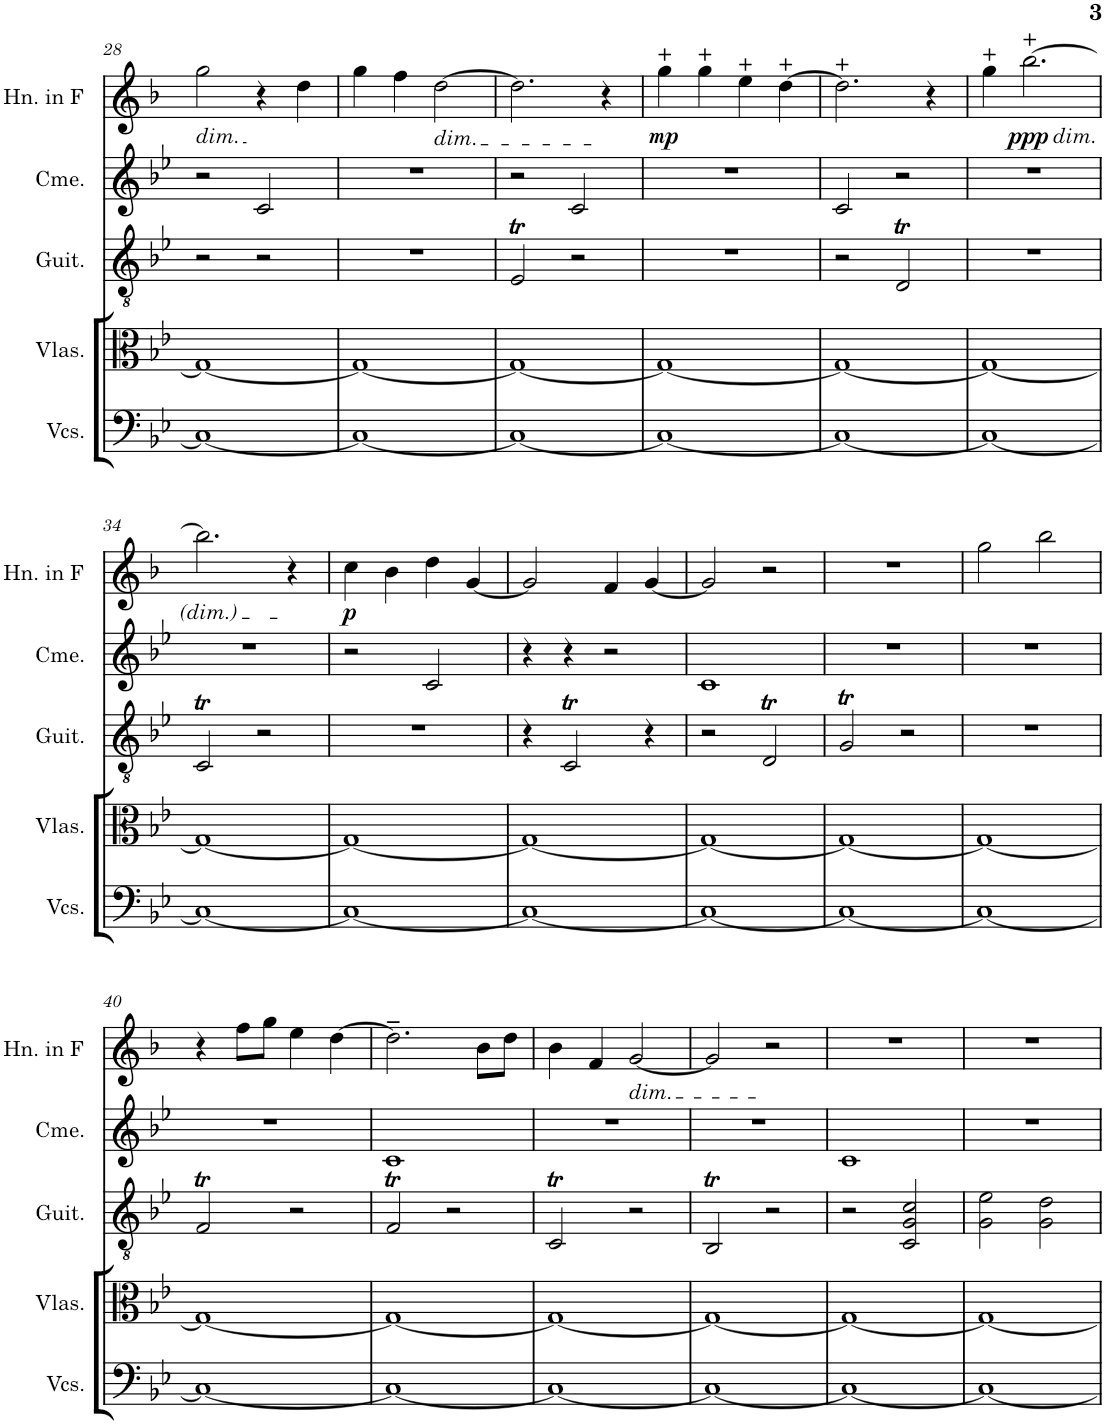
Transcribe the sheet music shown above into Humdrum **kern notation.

**kern	**kern	**kern	**kern	**kern	**dynam
*part5	*part4	*part3	*part2	*part1	*part1
*staff5	*staff4	*staff3	*staff2	*staff1	*staff1
*I"Violoncellos	*I"Violas	*I"Classical Guitar	*I"Chimes	*I"Horn in F	*
*I'Vcs.	*I'Vlas.	*I'Guit.	*I'Cme.	*I'Hn. in F	*
!!LO:PB:g=z
*clefF4	*clefC3	*clefGv2	*clefG2	*clefG2	*
*	*	*	*	*Trd4c7	*
*k[b-e-]	*k[b-e-]	*k[b-e-]	*k[b-e-]	*k[b-]	*
*M4/4	*M4/4	*M4/4	*M4/4	*M4/4	*
=28	=28	=28	=28	=28	=28
!	!	!	!	!LO:TX:b:i:t=dim.	!
1C_	1G_	2r	2r	2gg\	.
.	.	2r	2c/	4r	.
.	.	.	.	4dd\	.
=29	=29	=29	=29	=29	=29
1C_	1G_	1r	1r	4gg\	.
.	.	.	.	4ff\	.
!	!	!	!	!LO:TX:b:i:t=dim.	!
.	.	.	.	[2dd\	.
=30	=30	=30	=30	=30	=30
1C_	1G_	2E-T/	2r	2.dd\]	.
.	.	2r	2c/	.	.
.	.	.	.	4r	.
=31	=31	=31	=31	=31	=31
!	!	!	!	!	!LO:DY:b
1C_	1G_	1r	1r	4gg\	mp
.	.	.	.	4gg\	.
.	.	.	.	4ee\	.
.	.	.	.	[4dd\	.
=32	=32	=32	=32	=32	=32
1C_	1G_	2r	2c/	2.dd\]	.
.	.	2Dt/	2r	.	.
.	.	.	.	4r	.
=33	=33	=33	=33	=33	=33
1C_	1G_	1r	1r	4gg\	.
!	!	!	!	!LO:TX:b:i:t=dim.	!
!	!	!	!	!	!LO:DY:b
.	.	.	.	[2.bb-\	ppp
!!LO:LB:g=z
=34	=34	=34	=34	=34	=34
1C_	1G_	2CT/	1r	2.bb-\]	.
.	.	2r	.	.	.
.	.	.	.	4r	.
=35	=35	=35	=35	=35	=35
!	!	!	!	!	!LO:DY:b
1C_	1G_	1r	2r	4cc\	p
.	.	.	.	4b-\	.
.	.	.	2c/	4dd\	.
.	.	.	.	[4g/	.
=36	=36	=36	=36	=36	=36
1C_	1G_	4r	4r	2g/]	.
.	.	2CT/	4r	.	.
.	.	.	2r	4f/	.
.	.	4r	.	[4g/	.
=37	=37	=37	=37	=37	=37
1C_	1G_	2r	1c	2g/]	.
.	.	2Dt/	.	2r	.
=38	=38	=38	=38	=38	=38
1C_	1G_	2GT/	1r	1r	.
.	.	2r	.	.	.
=39	=39	=39	=39	=39	=39
1C_	1G_	1r	1r	2gg\	.
.	.	.	.	2bb-\	.
!!LO:LB:g=z
=40	=40	=40	=40	=40	=40
1C_	1G_	2FT/	1r	4r	.
.	.	.	.	8ff\L	.
.	.	.	.	8gg\J	.
.	.	2r	.	4ee\	.
.	.	.	.	[4dd\	.
=41	=41	=41	=41	=41	=41
1C_	1G_	2FT/	1c	2.dd~\]	.
.	.	2r	.	.	.
.	.	.	.	8b-\L	.
.	.	.	.	8dd\J	.
=42	=42	=42	=42	=42	=42
1C_	1G_	2CT/	1r	4b-\	.
.	.	.	.	4f/	.
!	!	!	!	!LO:TX:b:i:t=dim.	!
.	.	2r	.	[2g/	.
=43	=43	=43	=43	=43	=43
1C_	1G_	2BB-T/	1r	2g/]	.
.	.	2r	.	2r	.
=44	=44	=44	=44	=44	=44
1C_	1G_	2r	1c	1r	.
.	.	2C/ 2G/ 2c/	.	.	.
=45	=45	=45	=45	=45	=45
1C_	1G_	2G\ 2e-\	1r	1r	.
.	.	2G\ 2d\	.	.	.
=	=	=	=	=	=
*-	*-	*-	*-	*-	*-
